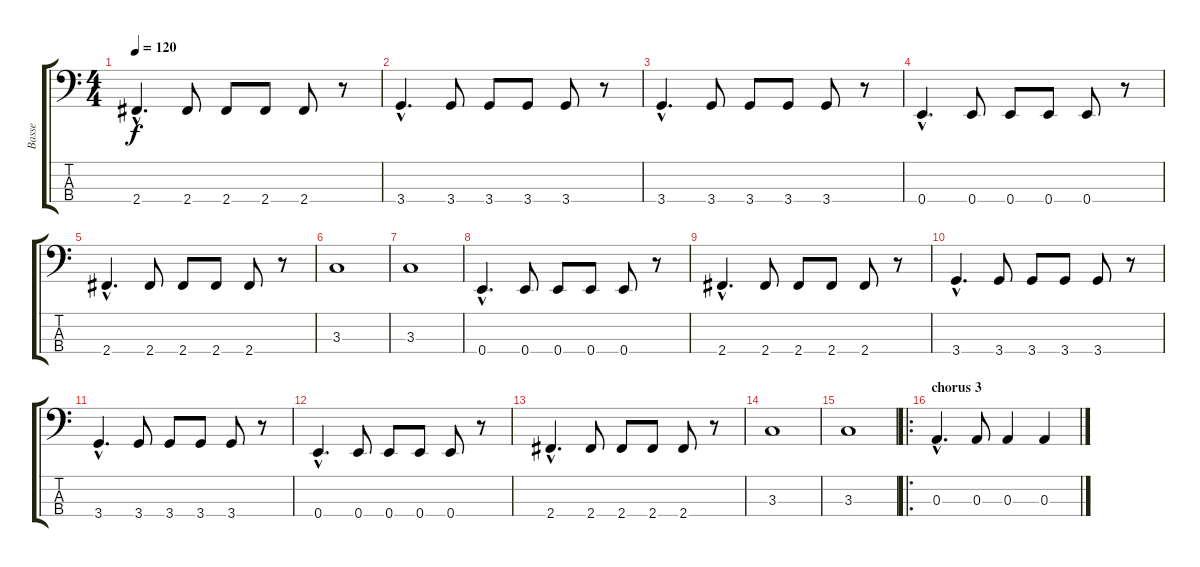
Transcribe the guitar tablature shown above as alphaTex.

\track ("Basse" "Basse") {instrument electricbassfinger}
\staff {score tabs}
\tuning (G2 D2 A1 E1) {hide}
\ts (4 4)
\tempo 120
\clef f4
\ks c
2.4{hac}.4{d dy f} 2.4.8 2.4.8 2.4.8 2.4.8 r.8 |
3.4{hac}.4{d} 3.4.8 3.4.8 3.4.8 3.4.8 r.8 |
3.4{hac}.4{d} 3.4.8 3.4.8 3.4.8 3.4.8 r.8 |
0.4{hac}.4{d} 0.4.8 0.4.8 0.4.8 0.4.8 r.8 |
2.4{hac}.4{d} 2.4.8 2.4.8 2.4.8 2.4.8 r.8 |
3.3.1 |
3.3.1 |
0.4{hac}.4{d} 0.4.8 0.4.8 0.4.8 0.4.8 r.8 |
2.4{hac}.4{d} 2.4.8 2.4.8 2.4.8 2.4.8 r.8 |
3.4{hac}.4{d} 3.4.8 3.4.8 3.4.8 3.4.8 r.8 |
3.4{hac}.4{d} 3.4.8 3.4.8 3.4.8 3.4.8 r.8 |
0.4{hac}.4{d} 0.4.8 0.4.8 0.4.8 0.4.8 r.8 |
2.4{hac}.4{d} 2.4.8 2.4.8 2.4.8 2.4.8 r.8 |
3.3.1 |
3.3.1 |
\ro
\section ("" "chorus 3")
0.3{hac}.4{d} 0.3.8 0.3.4 0.3.4
